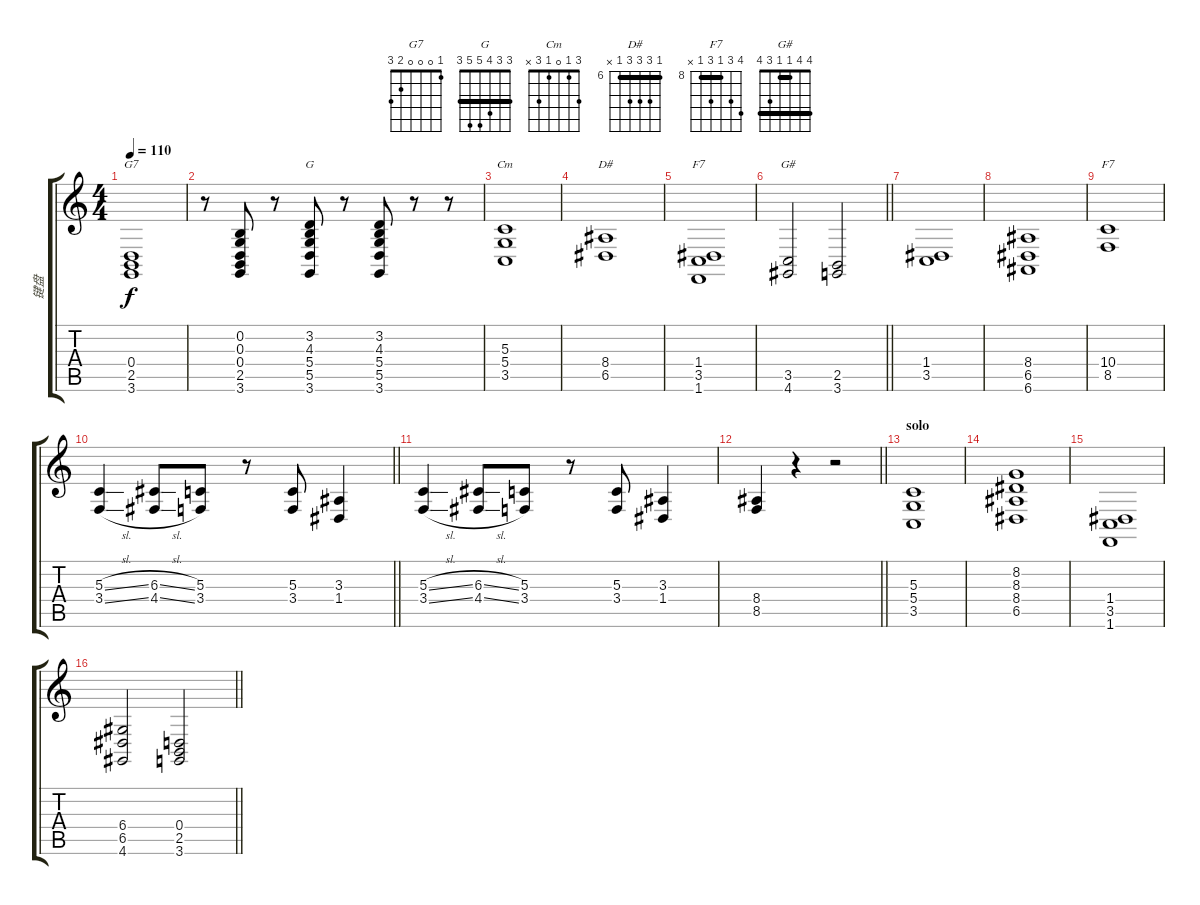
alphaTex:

\track ("键盘" "键盘") {instrument synthstrings1}
\staff {score tabs}
\tuning (E4 B3 G3 D3 A2 E2) {hide}
\chord ("G7" 1 0 0 0 2 3)
\chord ("G" 3 3 4 5 5 3) {barre 3}
\chord ("Cm" 3 1 0 1 3 x)
\chord ("D#" 6 8 8 8 6 x) {firstfret 6 barre 6}
\chord ("F7" 1 1 2 1 3 1) {barre 1}
\chord ("G#" 4 4 1 1 3 4) {barre (1 4)}
\chord ("F7" 11 10 8 10 8 x) {firstfret 8 barre 8}
\ts (4 4)
\tempo 110
\clef g2
\ks c
(0.4 2.5 3.6).1{ch "G7" dy f} |
r.8 (0.2 0.3 0.4 2.5 3.6).8 r.8 (3.2 4.3 5.4 5.5 3.6).8{ch "G"} r.8 (3.2 4.3 5.4 5.5 3.6).8 r.8 r.8 |
(5.3 5.4 3.5).1{ch "Cm"} |
(8.4 6.5).1{ch "D#"} |
(1.4 3.5 1.6).1{ch "F7"} |
\barLineRight lightlight
(3.5 4.6).2{ch "G#"} (2.5 3.6).2 |
(1.4 3.5).1 |
(8.4 6.5 6.6).1 |
(10.4 8.5).1{ch "F7"} |
\barLineRight lightlight
(5.3{sl} 3.4{sl}).4 (6.3{sl} 4.4{sl}).8 (5.3 3.4).8 r.8 (5.3 3.4).8 (3.3 1.4).4 |
(5.3{sl} 3.4{sl}).4 (6.3{sl} 4.4{sl}).8 (5.3 3.4).8 r.8 (5.3 3.4).8 (3.3 1.4).4 |
\barLineRight lightlight
(8.4 8.5).4 r.4 r.2 |
\section ("" "solo")
(5.3 5.4 3.5).1 |
(8.2 8.3 8.4 6.5).1 |
(1.4 3.5 1.6).1 |
\barLineRight lightlight
(6.4 6.5 4.6).2 (0.4 2.5 3.6).2
